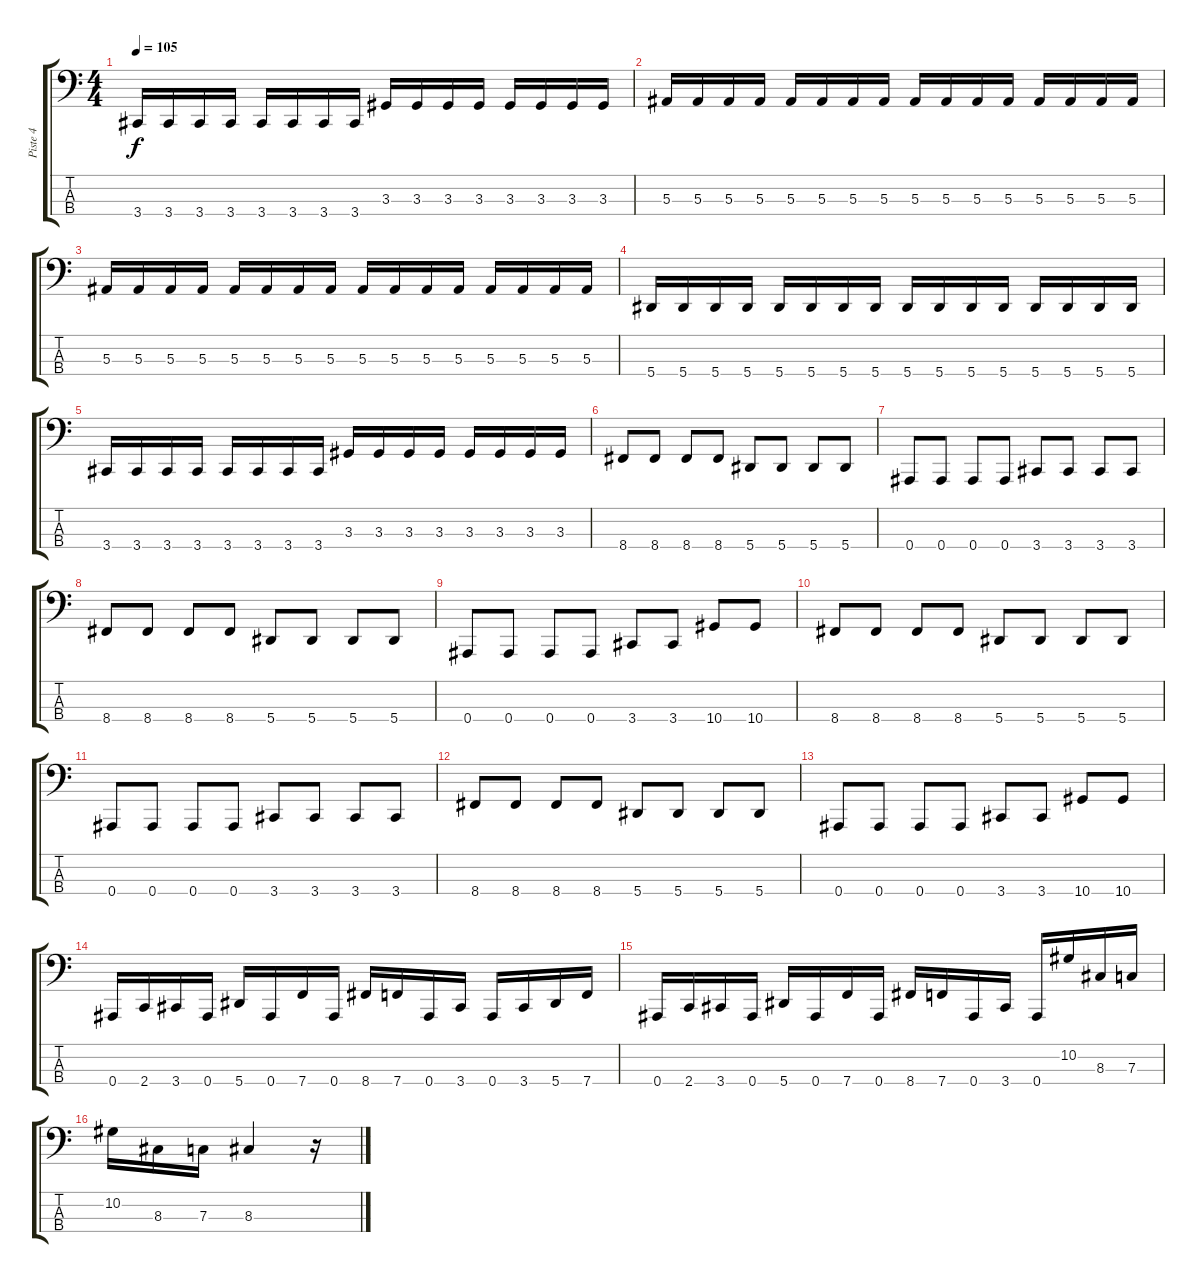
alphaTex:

\track ("Piste 4" "Piste 4") {instrument electricbasspick}
\staff {score tabs}
\tuning (Eb2 Bb1 F1 Bb0) {hide}
\ts (4 4)
\tempo 105
\clef f4
\ks c
3.4.16{dy f} 3.4.16 3.4.16 3.4.16 3.4.16 3.4.16 3.4.16 3.4.16 3.3.16 3.3.16 3.3.16 3.3.16 3.3.16 3.3.16 3.3.16 3.3.16 |
5.3.16 5.3.16 5.3.16 5.3.16 5.3.16 5.3.16 5.3.16 5.3.16 5.3.16 5.3.16 5.3.16 5.3.16 5.3.16 5.3.16 5.3.16 5.3.16 |
5.3.16 5.3.16 5.3.16 5.3.16 5.3.16 5.3.16 5.3.16 5.3.16 5.3.16 5.3.16 5.3.16 5.3.16 5.3.16 5.3.16 5.3.16 5.3.16 |
5.4.16 5.4.16 5.4.16 5.4.16 5.4.16 5.4.16 5.4.16 5.4.16 5.4.16 5.4.16 5.4.16 5.4.16 5.4.16 5.4.16 5.4.16 5.4.16 |
3.4.16 3.4.16 3.4.16 3.4.16 3.4.16 3.4.16 3.4.16 3.4.16 3.3.16 3.3.16 3.3.16 3.3.16 3.3.16 3.3.16 3.3.16 3.3.16 |
8.4.8 8.4.8 8.4.8 8.4.8 5.4.8 5.4.8 5.4.8 5.4.8 |
0.4.8 0.4.8 0.4.8 0.4.8 3.4.8 3.4.8 3.4.8 3.4.8 |
8.4.8 8.4.8 8.4.8 8.4.8 5.4.8 5.4.8 5.4.8 5.4.8 |
0.4.8 0.4.8 0.4.8 0.4.8 3.4.8 3.4.8 10.4.8 10.4.8 |
8.4.8 8.4.8 8.4.8 8.4.8 5.4.8 5.4.8 5.4.8 5.4.8 |
0.4.8 0.4.8 0.4.8 0.4.8 3.4.8 3.4.8 3.4.8 3.4.8 |
8.4.8 8.4.8 8.4.8 8.4.8 5.4.8 5.4.8 5.4.8 5.4.8 |
0.4.8 0.4.8 0.4.8 0.4.8 3.4.8 3.4.8 10.4.8 10.4.8 |
0.4.16 2.4.16 3.4.16 0.4.16 5.4.16 0.4.16 7.4.16 0.4.16 8.4.16 7.4.16 0.4.16 3.4.16 0.4.16 3.4.16 5.4.16 7.4.16 |
0.4.16 2.4.16 3.4.16 0.4.16 5.4.16 0.4.16 7.4.16 0.4.16 8.4.16 7.4.16 0.4.16 3.4.16 0.4.16 10.2.16 8.3.16 7.3.16 |
10.2.16 8.3.16 7.3.16 8.3.4 r.16
